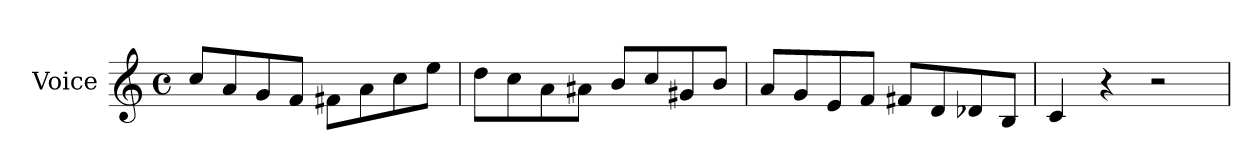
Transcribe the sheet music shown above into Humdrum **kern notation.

**kern
*part1
*staff1
*I"Voice
*I'Voice
*clefG2
*M4/4
*met(c)
=1
8cc/L
8a/
8g/
8f/J
8f#X\L
8a\
8cc\
8ee\J
=2
8dd\L
8cc\
8a\
8a#X\J
8b/L
8cc/
8g#X/
8b/J
=3
8a/L
8g/
8e/
8f/J
8f#X/L
8d/
8d-X/
8B/J
=4
4c/
4r
2rcc
=
*-
